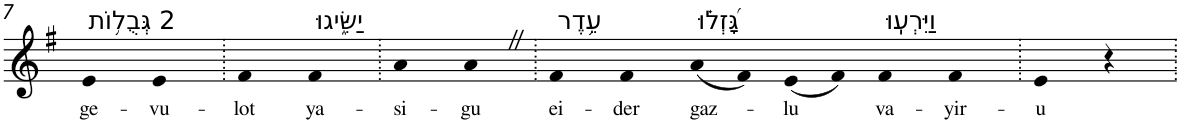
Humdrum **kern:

**kern	**text
*part1	*part1
*staff1	*staff1
*I"Piano	*
*I'Pno	*
!!LO:PB:g=z
*clefG2	*
*k[f#]	*
*G:	*
=7	=7
!LO:TX:a:t=2 גְּבֻל֥וֹת	!
!	!LO:LY:b
4e	ge-
!	!LO:LY:b
4e	-vu-
=8.	=8.
!	!LO:LY:b
4f#	-lot
!LO:TX:a:t=יַשִּׂ֑יגוּ	!
!	!LO:LY:b
4f#	ya-
=9.	=9.
!	!LO:LY:b
4a	-si-
!	!LO:LY:b
4aZ	-gu
=10.	=10.
!LO:TX:a:t=עֵ֥דֶר	!
!	!LO:LY:b
4f#	ei-
!	!LO:LY:b
4f#	-der
!LO:TX:a:t=גָּ֝זְל֗וּ	!
!	!LO:LY:b
(8a	gaz-
8f#)	.
!	!LO:LY:b
(8e	-lu
8f#)	.
!LO:TX:a:t=וַיִּרְעֽוּ	!
!	!LO:LY:b
4f#	va-
!	!LO:LY:b
4f#	-yir-
=11.	=11.
!	!LO:LY:b
4e	-u
4r	.
=.	=.
*-	*-
